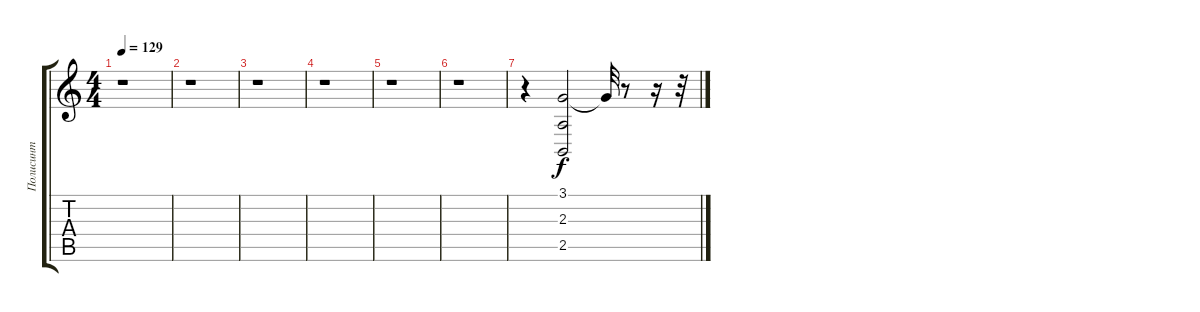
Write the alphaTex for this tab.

\track ("Полисинт" "Полисинт") {instrument pad3polysynth}
\staff {score tabs}
\tuning (E4 B3 G3 D3 A2 E2) {hide}
\ts (4 4)
\tempo 129
\clef g2
\ks c
r.1{dy f} |
r.1 |
r.1 |
r.1 |
r.1 |
r.1 |
r.4 (3.1 2.3 2.5).2{balance 8} 3.1{t}.32 r.8 r.16 r.32
